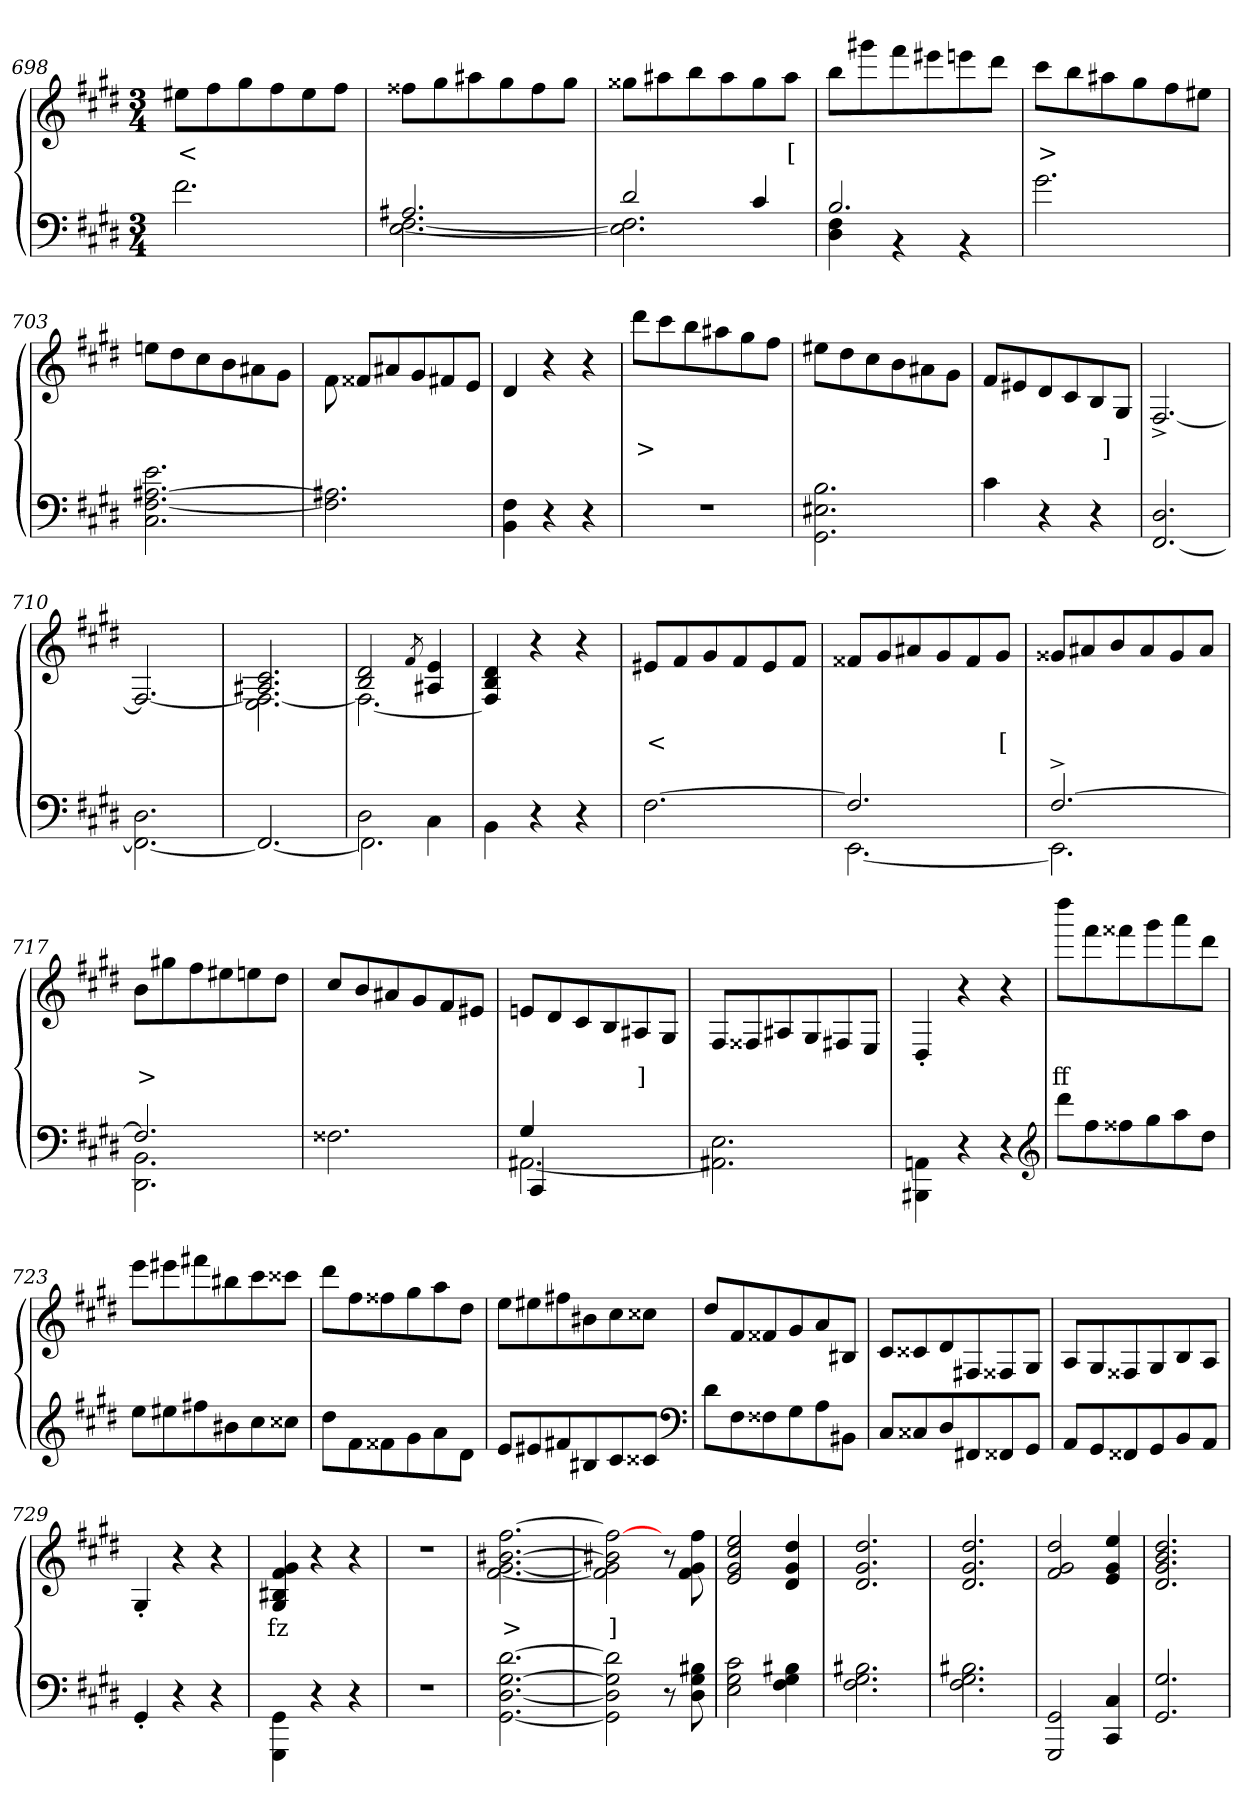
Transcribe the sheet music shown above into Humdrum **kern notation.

**kern	**kern	**text
*part2	*part1	*part1
*staff2	*staff1	*staff1
*clefF4	*clefG2	*
*k[f#c#g#d#]	*k[f#c#g#d#]	*
*M3/4	*M3/4	*
=698	=698	=698
2.f#\	8ee#XL	<
.	8ff#	.
.	8gg#	.
.	8ff#	.
.	8ee#	.
.	8ff#J	.
=699	=699	=699
*^	*	*
2.A#X	[2.F# [2.E	8ff##XL	.
.	.	8gg#	.
.	.	8aa#X	.
.	.	8gg#	.
.	.	8ff##	.
.	.	8gg#J	.
=700	=700	=700	=700
2d#	2.F#] 2.E]	8gg##XL	.
.	.	8aa#X	.
.	.	8bb	.
.	.	8aa#	.
4c#	.	8gg##	.
.	.	8aa#J	[
=701	=701	=701	=701
2.B	4F# 4D#	8bbL	.
.	.	8ggg#X	.
.	4r	8fff#	.
.	.	8eee#X	.
.	4r	8eeen	.
.	.	8ddd#J	.
*v	*v	*	*
=702	=702	=702
2.g#\	8ccc#L	>
.	8bb	.
.	8aa#X	.
.	8gg#	.
.	8ff#	.
.	8ee#XJ	.
=703	=703	=703
2.e [2.A#X [2.F# 2.C#	8eenL	.
.	8dd#	.
.	8cc#	.
.	8b	.
.	8a#X	.
.	8g#J	.
=704	=704	=704
2.A#X] 2.F#]	8f#\	.
.	8f##XL	.
.	8a#X	.
.	8g#	.
.	8f#X	.
.	8eJ	.
=705	=705	=705
4F# 4BB	4d#	.
4r	4r	]
4r	4r	.
=706	=706	=706
2.r	8ddd#L	>
.	8ccc#	.
.	8bb	.
.	8aa#X	.
.	8gg#	.
.	8ff#J	.
=707	=707	=707
2.B 2.E#X 2.GG#	8ee#XL	.
.	8dd#	.
.	8cc#	.
.	8b	.
.	8a#X	.
.	8g#J	.
=708	=708	=708
4c#\	8f#L	.
.	8e#X	.
4r	8d#	.
.	8c#	.
4r	8B	.
.	8G#J	]
=709	=709	=709
2.D# [2.FF#	[2.F#^>	.
=710	=710	=710
2.D#\ 2.FF#_	2.F#_	.
=711	=711	=711
*	*^	*
2.FF#_	2.c# 2.A#X	2.F#_ 2.E	.
=712	=712	=712	=712
*^	*	*	*
2D#\	2.FF#]	2d# 2B	2.F#_	.
.	.	8qf#/	.	.
4C#\	.	4e 4A#X	.	.
*v	*v	*	*	*
*	*v	*v	*
=713	=713	=713
4BB\	4d# 4B 4F#]	.
4r	4r	.
4r	4r	.
=714	=714	=714
[2.F#\	8e#XL	<
.	8f#	.
.	8g#	.
.	8f#	.
.	8e#	.
.	8f#J	.
=715	=715	=715
*^	*	*
2.F#]	[2.EE	8f##XL	.
.	.	8g#	.
.	.	8a#X	.
.	.	8g#	.
.	.	8f##	.
.	.	8g#J	[
=716	=716	=716	=716
[2.F#^>	2.EE]	8g##XL	.
.	.	8a#X	.
.	.	8b	.
.	.	8a#	.
.	.	8g##	.
.	.	8a#J	.
=717	=717	=717	=717
2.F#]	2.BB\ 2.DD#\	8bL	>
.	.	8gg#X	.
.	.	8ff#	.
.	.	8ee#X	.
.	.	8een	.
.	.	8dd#J	.
*v	*v	*	*
=718	=718	=718
2.F##X\	8cc#L	.
.	8b	.
.	8a#X	.
.	8g#	.
.	8f#	.
.	8e#XJ	.
=719	=719	=719
*^	*	*
*	*^	*	*
4G#	[2.AA#X	4CC#	8enL	.
.	.	.	8d#	.
2ryy	.	2ryy	8c#	.
.	.	.	8B	.
.	.	.	8A#X	]
.	.	.	8G#J	.
*v	*v	*v	*	*
=720	=720	=720
2.E\ 2.AA#X]	8F#L	.
.	8F##X	.
.	8A#X	.
.	8G#	.
.	8F#X	.
.	8EJ	.
=721	=721	=721
4AAn\ 4BBB#X	4D#'>	.
4r	4r	.
4r	4r	.
*clefG2	*	*
=722	=722	=722
8ddd#L	8dddd#L	ff
8ff#	8fff#	.
8ff##X	8fff##X	.
8gg#	8ggg#	.
8aa	8aaa	.
8dd#J	8ddd#J	.
=723	=723	=723
8eeL	8eeeL	.
8ee#X	8eee#X	.
8ff#X	8fff#X	.
8b#X	8bb#X	.
8cc#	8ccc#	.
8cc##XJ	8ccc##XJ	.
=724	=724	=724
8dd#\L	8ddd#L	.
8f#	8ff#	.
8f##X	8ff##X	.
8g#	8gg#	.
8a	8aa	.
8d#J	8dd#J	.
=725	=725	=725
8eL	8eeL	.
8e#X	8ee#X	.
8f#X	8ff#X	.
8B#X	8b#X	.
8c#	8cc#	.
8c##XJ	8cc##XJ	.
*clefF4	*	*
=726	=726	=726
8d#L	8dd#L	.
8F#	8f#	.
8F##X	8f##X	.
8G#	8g#	.
8A	8a	.
8BB#XJ	8B#XJ	.
=727	=727	=727
8C#L	8c#L	.
8C##X	8c##X	.
8D#	8d#	.
8FF#X	8F#X	.
8FF##X	8F##X	.
8GG#J	8G#J	.
=728	=728	=728
8AAL	8AL	.
8GG#	8G#	.
8FF##X	8F##X	.
8GG#	8G#	.
8BB	8B	.
8AAJ	8AJ	.
=729	=729	=729
4GG#'>	4G#'>	.
4r	4r	.
4r	4r	.
=730	=730	=730
4GG#\ 4GGG#	4g# 4f# 4B#X 4G#	fz
4r	4r	.
4r	4r	.
=731	=731	=731
2.r	2.r	.
=732	=732	=732
[2.d# [2.G# [2.D# [2.GG#	[2.ff# [2.b#X [2.g# [2.f#	>
=733	=733	=733
2d#] 2G#] 2D#] 2GG#]	2ff#_ 2b#X] 2g#] 2f#]	]
8r	8r	.
8B#X 8G# 8D#	8ff# 8g# 8f#	.
=734	=734	=734
2c# 2G# 2E	2ee/ 2cc#/ 2g#/ 2e/	.
4B#X 4G# 4F#	4dd#/ 4g#/ 4d#/	.
=735	=735	=735
2.B#X 2.G# 2.F#	2.dd#/ 2.g#/ 2.d#/	.
=736	=736	=736
2.B#X 2.G# 2.F#	2.dd#/ 2.g#/ 2.d#/	.
=737	=737	=737
2GG# 2GGG#	2dd# 2g# 2f#	.
4C# 4CC#	4ee 4g# 4e	.
=738	=738	=738
2.G# 2.GG#	2.dd# 2.b 2.g# 2.d#	.
=	=	=
*-	*-	*-
